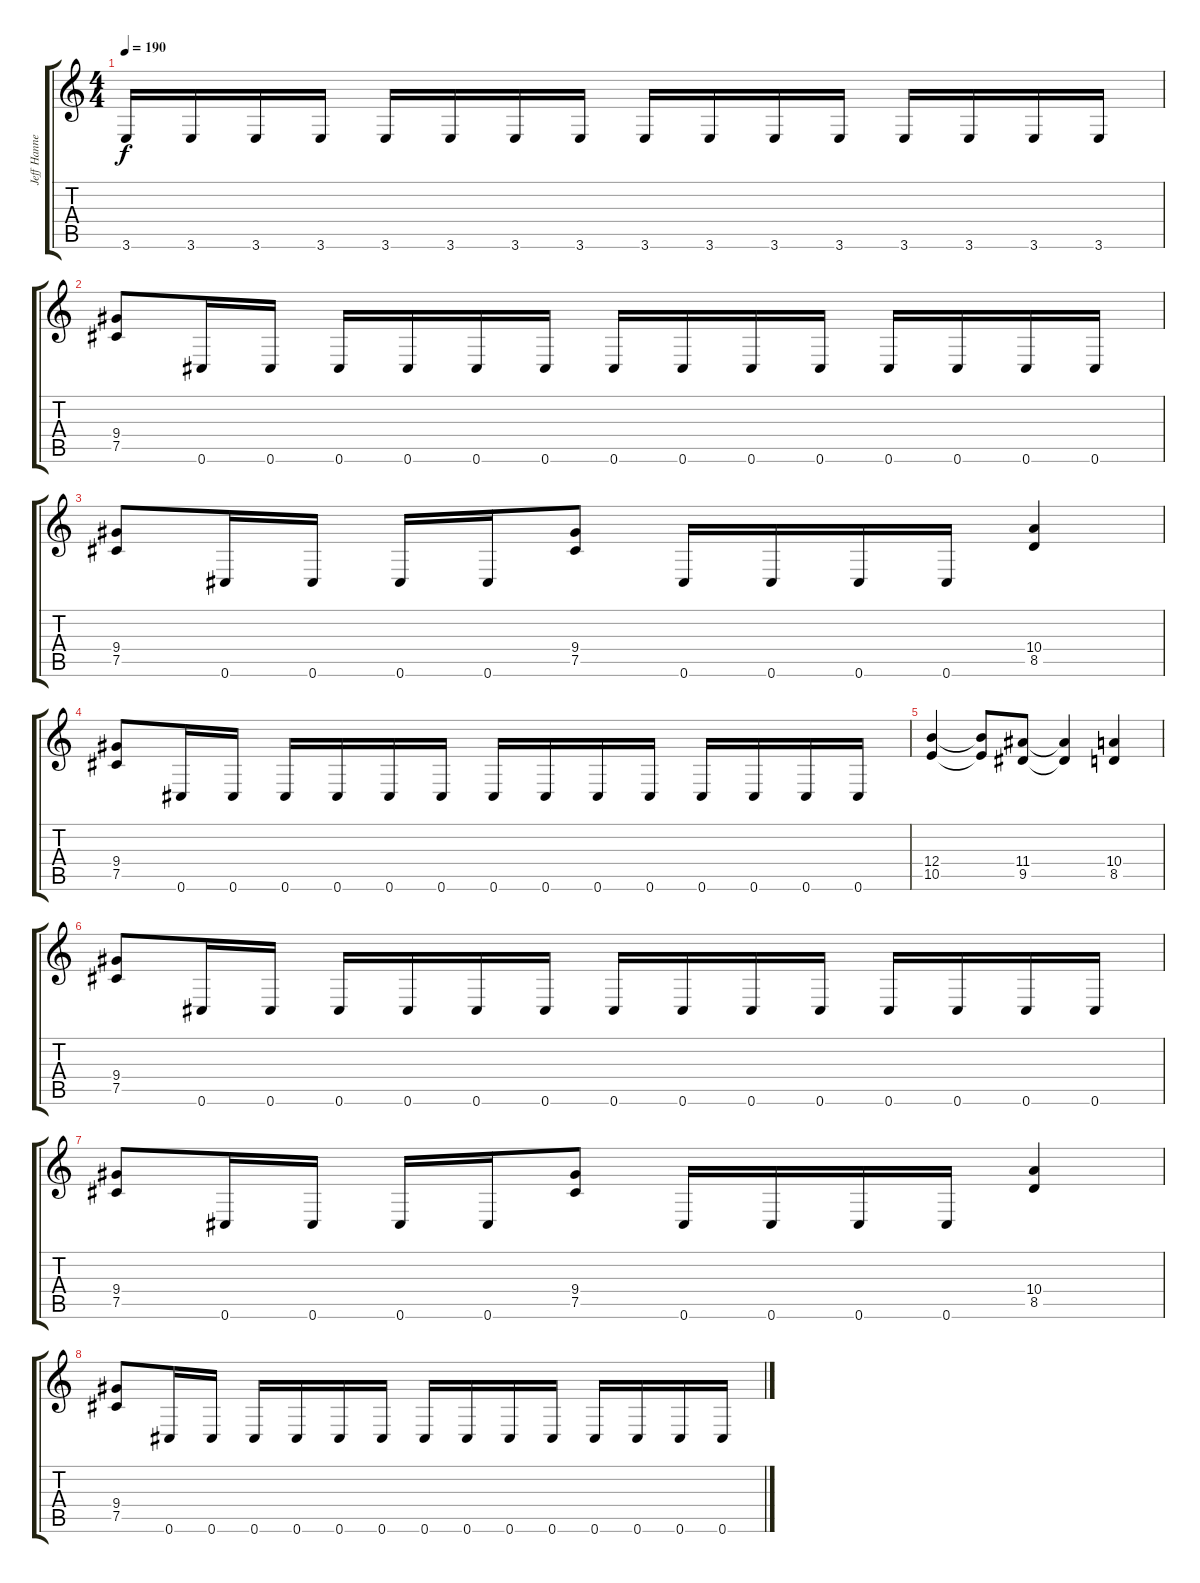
\track ("Jeff Hanneman" "Jeff Hanne") {instrument distortionguitar}
\staff {score tabs}
\tuning (Db4 Ab3 E3 B2 Gb2 Db2) {hide}
\ts (4 4)
\tempo 190
\clef g2
\ks c
3.6.16{dy f} 3.6.16 3.6.16 3.6.16 3.6.16 3.6.16 3.6.16 3.6.16 3.6.16 3.6.16 3.6.16 3.6.16 3.6.16 3.6.16 3.6.16 3.6.16 |
(9.4 7.5).8 0.6.16 0.6.16 0.6.16 0.6.16 0.6.16 0.6.16 0.6.16 0.6.16 0.6.16 0.6.16 0.6.16 0.6.16 0.6.16 0.6.16 |
(9.4 7.5).8 0.6.16 0.6.16 0.6.16 0.6.16 (9.4 7.5).8 0.6.16 0.6.16 0.6.16 0.6.16 (10.4 8.5).4 |
(9.4 7.5).8 0.6.16 0.6.16 0.6.16 0.6.16 0.6.16 0.6.16 0.6.16 0.6.16 0.6.16 0.6.16 0.6.16 0.6.16 0.6.16 0.6.16 |
(12.4 10.5).4 (12.4{t} 10.5{t}).8 (11.4 9.5).8 (11.4{t} 9.5{t}).4 (10.4 8.5).4 |
(9.4 7.5).8 0.6.16 0.6.16 0.6.16 0.6.16 0.6.16 0.6.16 0.6.16 0.6.16 0.6.16 0.6.16 0.6.16 0.6.16 0.6.16 0.6.16 |
(9.4 7.5).8 0.6.16 0.6.16 0.6.16 0.6.16 (9.4 7.5).8 0.6.16 0.6.16 0.6.16 0.6.16 (10.4 8.5).4 |
(9.4 7.5).8 0.6.16 0.6.16 0.6.16 0.6.16 0.6.16 0.6.16 0.6.16 0.6.16 0.6.16 0.6.16 0.6.16 0.6.16 0.6.16 0.6.16
